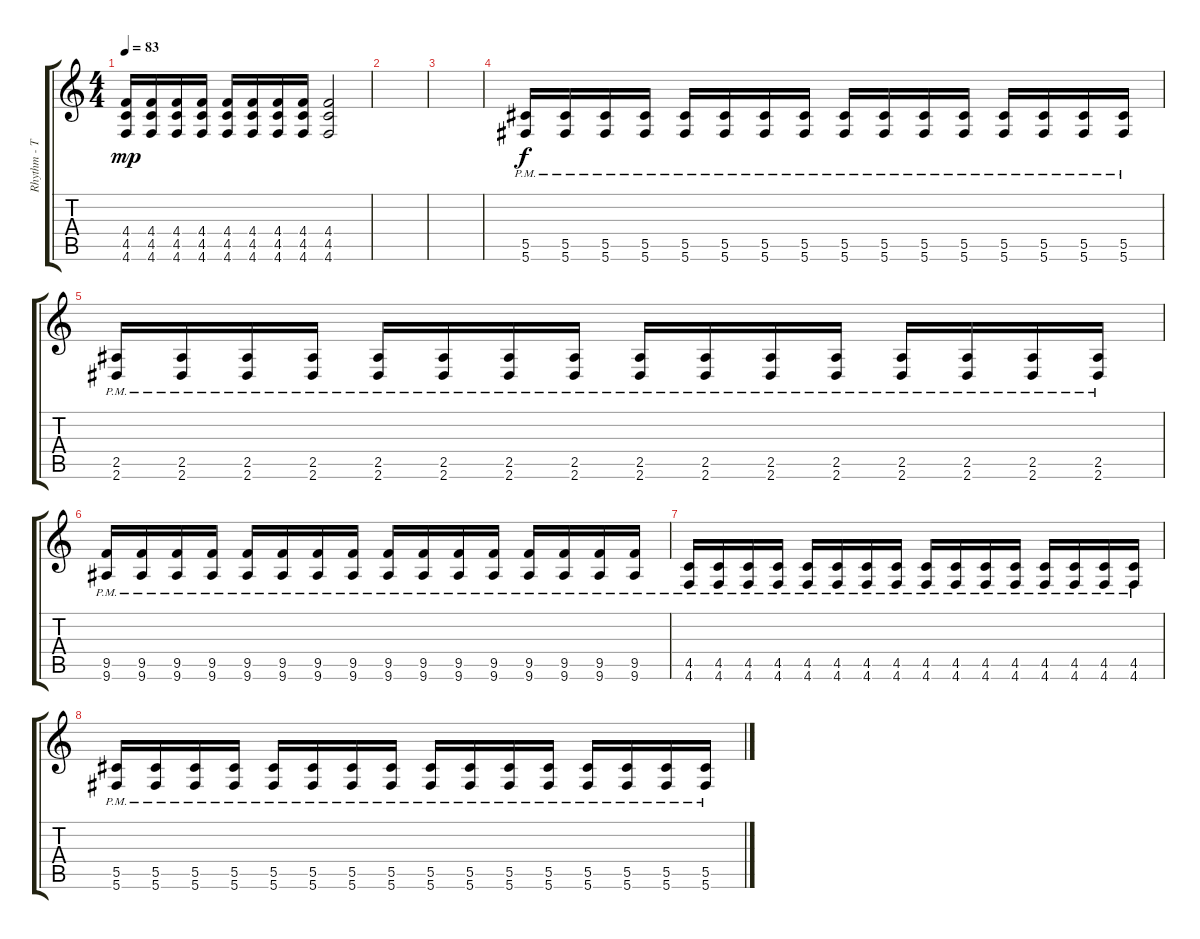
\track ("Rhythm - Taylor York" "Rhythm - T") {instrument acousticguitarsteel}
\staff {score tabs}
\tuning (Eb4 Bb3 Gb3 Db3 Ab2 Db2) {hide}
\ts (4 4)
\tempo 83
\clef g2
\ks c
(4.4 4.5 4.6).16{dy mp} (4.4 4.5 4.6).16 (4.4 4.5 4.6).16 (4.4 4.5 4.6).16 (4.4 4.5 4.6).16 (4.4 4.5 4.6).16 (4.4 4.5 4.6).16 (4.4 4.5 4.6).16 (4.4 4.5 4.6).2 |
|
|
(5.5{pm} 5.6{pm}).16{dy f} (5.5{pm} 5.6{pm}).16 (5.5{pm} 5.6{pm}).16 (5.5{pm} 5.6{pm}).16 (5.5{pm} 5.6{pm}).16 (5.5{pm} 5.6{pm}).16 (5.5{pm} 5.6{pm}).16 (5.5{pm} 5.6{pm}).16 (5.5{pm} 5.6{pm}).16 (5.5{pm} 5.6{pm}).16 (5.5{pm} 5.6{pm}).16 (5.5{pm} 5.6{pm}).16 (5.5{pm} 5.6{pm}).16 (5.5{pm} 5.6{pm}).16 (5.5{pm} 5.6{pm}).16 (5.5{pm} 5.6{pm}).16 |
(2.5{pm} 2.6{pm}).16 (2.5{pm} 2.6{pm}).16 (2.5{pm} 2.6{pm}).16 (2.5{pm} 2.6{pm}).16 (2.5{pm} 2.6{pm}).16 (2.5{pm} 2.6{pm}).16 (2.5{pm} 2.6{pm}).16 (2.5{pm} 2.6{pm}).16 (2.5{pm} 2.6{pm}).16 (2.5{pm} 2.6{pm}).16 (2.5{pm} 2.6{pm}).16 (2.5{pm} 2.6{pm}).16 (2.5{pm} 2.6{pm}).16 (2.5{pm} 2.6{pm}).16 (2.5{pm} 2.6{pm}).16 (2.5{pm} 2.6{pm}).16 |
(9.5{pm} 9.6{pm}).16 (9.5{pm} 9.6{pm}).16 (9.5{pm} 9.6{pm}).16 (9.5{pm} 9.6{pm}).16 (9.5{pm} 9.6{pm}).16 (9.5{pm} 9.6{pm}).16 (9.5{pm} 9.6{pm}).16 (9.5{pm} 9.6{pm}).16 (9.5{pm} 9.6{pm}).16 (9.5{pm} 9.6{pm}).16 (9.5{pm} 9.6{pm}).16 (9.5{pm} 9.6{pm}).16 (9.5{pm} 9.6{pm}).16 (9.5{pm} 9.6{pm}).16 (9.5{pm} 9.6{pm}).16 (9.5{pm} 9.6{pm}).16 |
(4.5{pm} 4.6{pm}).16 (4.5{pm} 4.6{pm}).16 (4.5{pm} 4.6{pm}).16 (4.5{pm} 4.6{pm}).16 (4.5{pm} 4.6{pm}).16 (4.5{pm} 4.6{pm}).16 (4.5{pm} 4.6{pm}).16 (4.5{pm} 4.6{pm}).16 (4.5{pm} 4.6{pm}).16 (4.5{pm} 4.6{pm}).16 (4.5{pm} 4.6{pm}).16 (4.5{pm} 4.6{pm}).16 (4.5{pm} 4.6{pm}).16 (4.5{pm} 4.6{pm}).16 (4.5{pm} 4.6{pm}).16 (4.5{pm} 4.6{pm}).16 |
(5.5{pm} 5.6{pm}).16 (5.5{pm} 5.6{pm}).16 (5.5{pm} 5.6{pm}).16 (5.5{pm} 5.6{pm}).16 (5.5{pm} 5.6{pm}).16 (5.5{pm} 5.6{pm}).16 (5.5{pm} 5.6{pm}).16 (5.5{pm} 5.6{pm}).16 (5.5{pm} 5.6{pm}).16 (5.5{pm} 5.6{pm}).16 (5.5{pm} 5.6{pm}).16 (5.5{pm} 5.6{pm}).16 (5.5{pm} 5.6{pm}).16 (5.5{pm} 5.6{pm}).16 (5.5{pm} 5.6{pm}).16 (5.5{pm} 5.6{pm}).16
